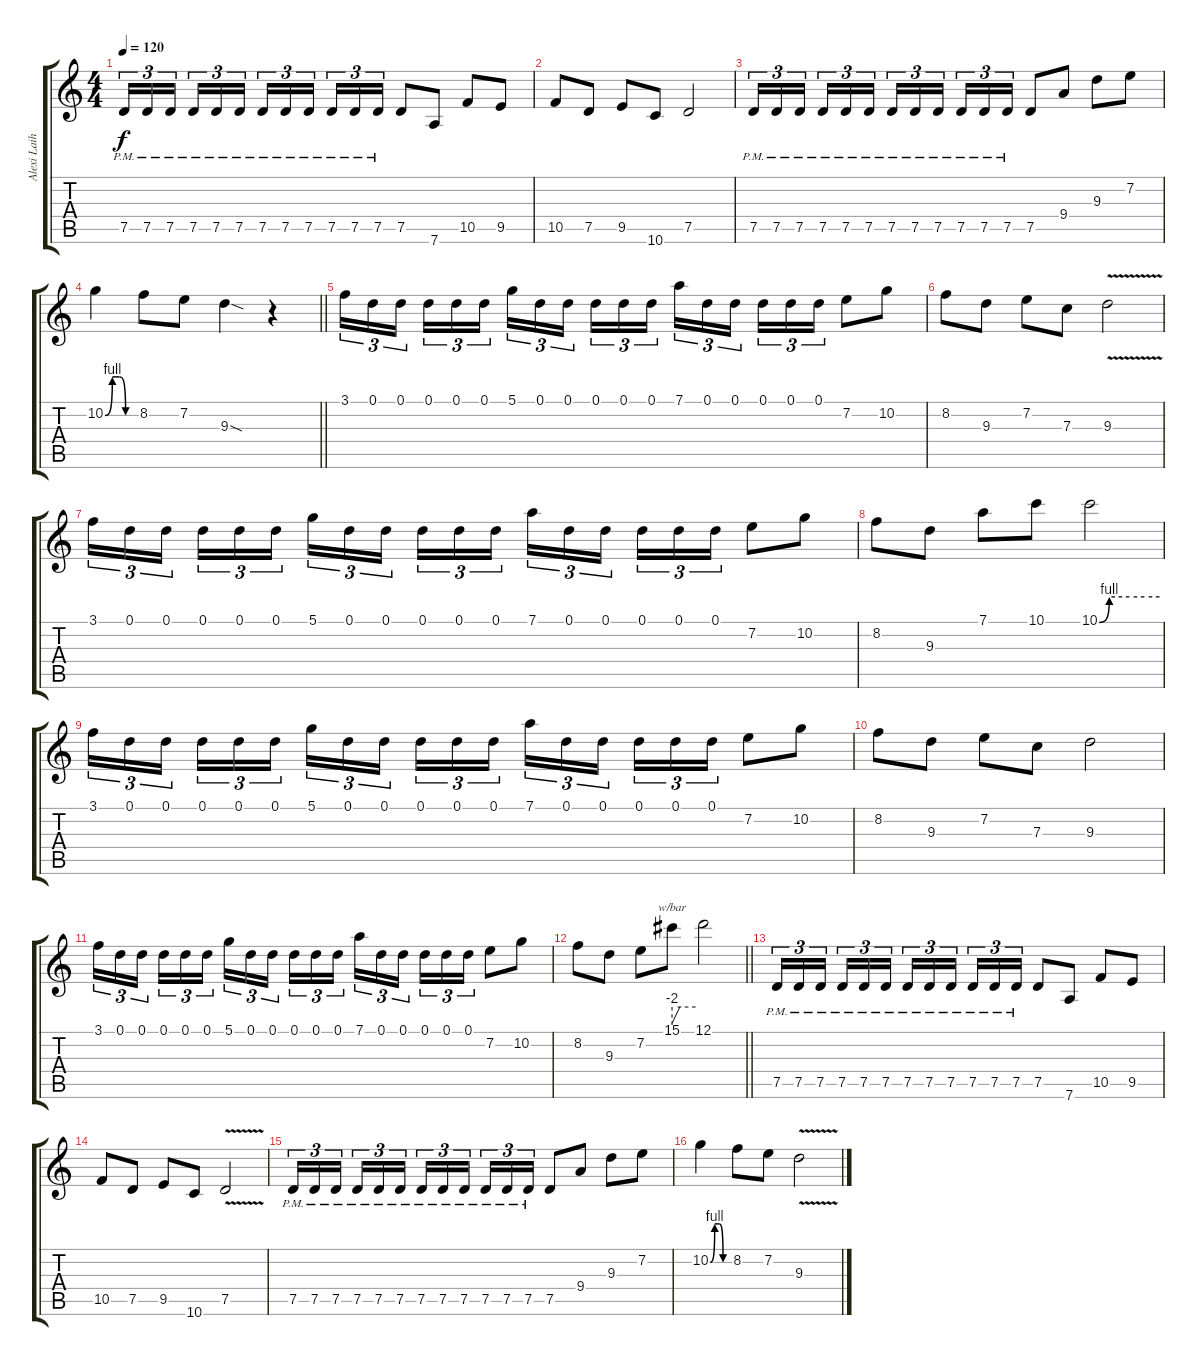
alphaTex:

\track ("Alexi Laiho" "Alexi Laih") {instrument overdrivenguitar}
\staff {score tabs}
\tuning (D4 A3 F3 C3 G2 D2) {hide}
\ts (4 4)
\tempo 120
\clef g2
\ks c
7.5{pm}.16{tu (3 2) dy f instrument overdrivenguitar} 7.5{pm}.16{tu (3 2)} 7.5{pm}.16{tu (3 2)} 7.5{pm}.16{tu (3 2)} 7.5{pm}.16{tu (3 2)} 7.5{pm}.16{tu (3 2)} 7.5{pm}.16{tu (3 2)} 7.5{pm}.16{tu (3 2)} 7.5{pm}.16{tu (3 2)} 7.5{pm}.16{tu (3 2)} 7.5{pm}.16{tu (3 2)} 7.5{pm}.16{tu (3 2)} 7.5.8 7.6.8 10.5.8 9.5.8 |
10.5.8 7.5.8 9.5.8 10.6.8 7.5.2 |
7.5{pm}.16{tu (3 2)} 7.5{pm}.16{tu (3 2)} 7.5{pm}.16{tu (3 2)} 7.5{pm}.16{tu (3 2)} 7.5{pm}.16{tu (3 2)} 7.5{pm}.16{tu (3 2)} 7.5{pm}.16{tu (3 2)} 7.5{pm}.16{tu (3 2)} 7.5{pm}.16{tu (3 2)} 7.5{pm}.16{tu (3 2)} 7.5{pm}.16{tu (3 2)} 7.5{pm}.16{tu (3 2)} 7.5.8 9.4.8 9.3.8 7.2.8 |
\barLineRight lightlight
10.2{be (custom 0 0 14 4 28 4 40 0 45 0 60 0)}.4 8.2.8 7.2.8 9.3{sod}.4 r.4 |
3.1.16{tu (3 2)} 0.1.16{tu (3 2)} 0.1.16{tu (3 2)} 0.1.16{tu (3 2)} 0.1.16{tu (3 2)} 0.1.16{tu (3 2)} 5.1.16{tu (3 2)} 0.1.16{tu (3 2)} 0.1.16{tu (3 2)} 0.1.16{tu (3 2)} 0.1.16{tu (3 2)} 0.1.16{tu (3 2)} 7.1.16{tu (3 2)} 0.1.16{tu (3 2)} 0.1.16{tu (3 2)} 0.1.16{tu (3 2)} 0.1.16{tu (3 2)} 0.1.16{tu (3 2)} 7.2.8 10.2.8 |
8.2.8 9.3.8 7.2.8 7.3.8 9.3{v}.2 |
3.1.16{tu (3 2)} 0.1.16{tu (3 2)} 0.1.16{tu (3 2)} 0.1.16{tu (3 2)} 0.1.16{tu (3 2)} 0.1.16{tu (3 2)} 5.1.16{tu (3 2)} 0.1.16{tu (3 2)} 0.1.16{tu (3 2)} 0.1.16{tu (3 2)} 0.1.16{tu (3 2)} 0.1.16{tu (3 2)} 7.1.16{tu (3 2)} 0.1.16{tu (3 2)} 0.1.16{tu (3 2)} 0.1.16{tu (3 2)} 0.1.16{tu (3 2)} 0.1.16{tu (3 2)} 7.2.8 10.2.8 |
8.2.8 9.3.8 7.1.8 10.1.8 10.1{be (custom 0 0 10 4 30 4 45 4 60 4)}.2 |
3.1.16{tu (3 2)} 0.1.16{tu (3 2)} 0.1.16{tu (3 2)} 0.1.16{tu (3 2)} 0.1.16{tu (3 2)} 0.1.16{tu (3 2)} 5.1.16{tu (3 2)} 0.1.16{tu (3 2)} 0.1.16{tu (3 2)} 0.1.16{tu (3 2)} 0.1.16{tu (3 2)} 0.1.16{tu (3 2)} 7.1.16{tu (3 2)} 0.1.16{tu (3 2)} 0.1.16{tu (3 2)} 0.1.16{tu (3 2)} 0.1.16{tu (3 2)} 0.1.16{tu (3 2)} 7.2.8 10.2.8 |
8.2.8 9.3.8 7.2.8 7.3.8 9.3.2 |
3.1.16{tu (3 2)} 0.1.16{tu (3 2)} 0.1.16{tu (3 2)} 0.1.16{tu (3 2)} 0.1.16{tu (3 2)} 0.1.16{tu (3 2)} 5.1.16{tu (3 2)} 0.1.16{tu (3 2)} 0.1.16{tu (3 2)} 0.1.16{tu (3 2)} 0.1.16{tu (3 2)} 0.1.16{tu (3 2)} 7.1.16{tu (3 2)} 0.1.16{tu (3 2)} 0.1.16{tu (3 2)} 0.1.16{tu (3 2)} 0.1.16{tu (3 2)} 0.1.16{tu (3 2)} 7.2.8 10.2.8 |
\barLineRight lightlight
8.2.8 9.3.8 7.2.8 15.1.8{tbe (custom default 0 -8 20 0 60 0)} 12.1.2 |
7.5{pm}.16{tu (3 2)} 7.5{pm}.16{tu (3 2)} 7.5{pm}.16{tu (3 2)} 7.5{pm}.16{tu (3 2)} 7.5{pm}.16{tu (3 2)} 7.5{pm}.16{tu (3 2)} 7.5{pm}.16{tu (3 2)} 7.5{pm}.16{tu (3 2)} 7.5{pm}.16{tu (3 2)} 7.5{pm}.16{tu (3 2)} 7.5{pm}.16{tu (3 2)} 7.5{pm}.16{tu (3 2)} 7.5.8 7.6.8 10.5.8 9.5.8 |
10.5.8 7.5.8 9.5.8 10.6.8 7.5{v}.2 |
7.5{pm}.16{tu (3 2)} 7.5{pm}.16{tu (3 2)} 7.5{pm}.16{tu (3 2)} 7.5{pm}.16{tu (3 2)} 7.5{pm}.16{tu (3 2)} 7.5{pm}.16{tu (3 2)} 7.5{pm}.16{tu (3 2)} 7.5{pm}.16{tu (3 2)} 7.5{pm}.16{tu (3 2)} 7.5{pm}.16{tu (3 2)} 7.5{pm}.16{tu (3 2)} 7.5{pm}.16{tu (3 2)} 7.5.8 9.4.8 9.3.8 7.2.8 |
10.2{be (custom 0 0 14 4 28 4 40 0 45 0 60 0)}.4 8.2.8 7.2.8 9.3{v}.2
